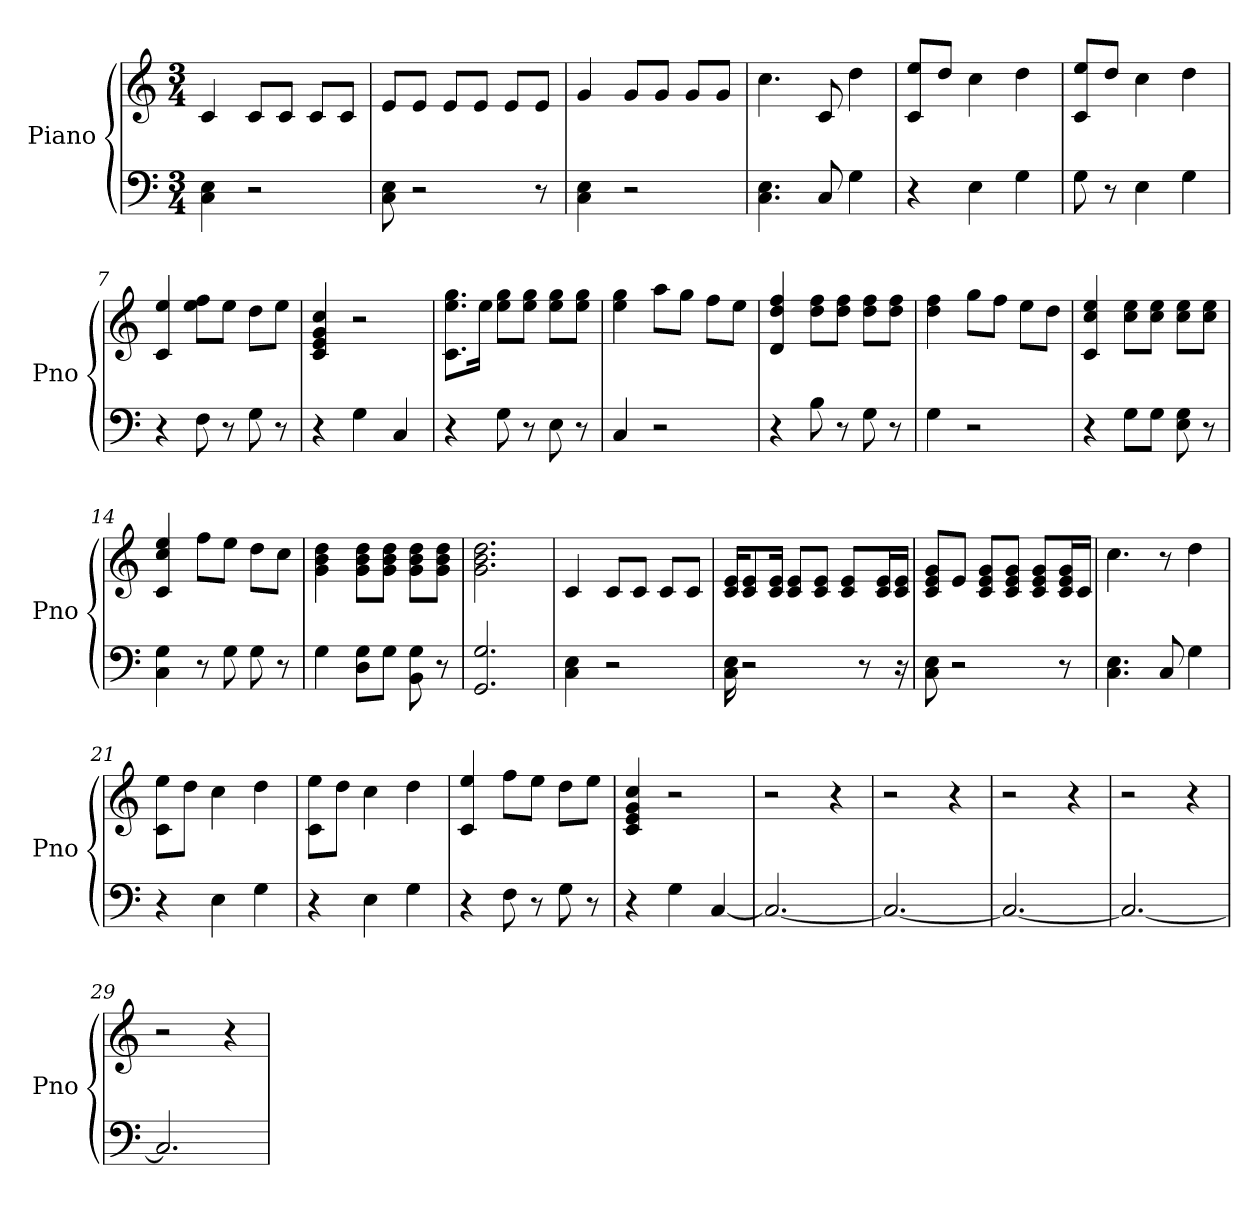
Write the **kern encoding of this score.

**kern	**kern
*part1	*part1
*staff2	*staff1
*I"Piano	*
*I'Pno	*
*clefF4	*clefG2
*k[]	*k[]
*C:	*C:
*M3/4	*M3/4
*MM107	*MM107
=1	=1
4C 4E	4c
2r	8c/L
.	8c/J
.	8c/L
.	8c/J
=2	=2
8C 8E	8e/L
2r	8e/J
.	8e/L
.	8e/J
.	8e/L
8r	8e/J
=3	=3
4E 4C	4g
2r	8g/L
.	8g/J
.	8g/L
.	8g/J
=4	=4
4.C 4.E	4.cc
8C	8c
4G	4dd
=5	=5
4r	8c/ 8ee/L
.	8dd/J
4E	4cc
4G	4dd
=6	=6
8G	8c/ 8ee/L
8r	8dd/J
4E	4cc
4G	4dd
=7	=7
4r	4c 4ee
8F	8ff\ 8ee\L
8r	8ee\J
8G	8dd\L
8r	8ee\J
=8	=8
4r	4c 4e 4g 4cc
4G	2r
4C	.
=9	=9
4r	8.gg\ 8.ee\ 8.c\L
.	16ee\Jk
8G	8gg\ 8ee\L
8r	8gg\ 8ee\J
8E	8gg\ 8ee\L
8r	8gg\ 8ee\J
=10	=10
4C	4gg 4ee
2r	8aa\L
.	8gg\J
.	8ff\L
.	8ee\J
=11	=11
4r	4ff 4d 4dd
8B	8dd\ 8ff\L
8r	8dd\ 8ff\J
8G	8dd\ 8ff\L
8r	8dd\ 8ff\J
=12	=12
4G	4dd 4ff
2r	8gg\L
.	8ff\J
.	8ee\L
.	8dd\J
=13	=13
4r	4ee 4cc 4c
8G\L	8cc\ 8ee\L
8G\J	8cc\ 8ee\J
8G 8E	8cc\ 8ee\L
8r	8cc\ 8ee\J
=14	=14
4G 4C	4c 4cc 4ee
8r	8ff\L
8G	8ee\J
8G	8dd\L
8r	8cc\J
=15	=15
4G	4b 4g 4dd
8D\ 8G\L	8dd\ 8g\ 8b\L
8G\J	8g\ 8dd\ 8b\J
8BB 8G	8dd\ 8g\ 8b\L
8r	8dd\ 8g\ 8b\J
=16	=16
2.G 2.GG	2.b 2.dd 2.g
=17	=17
4C 4E	4c
2r	8c/L
.	8c/J
.	8c/L
.	8c/J
=18	=18
16E 16C	16c/ 16e/KL
2r	8e/ 8c/
.	16e/ 16c/Jk
.	8c/ 8e/L
.	8c/ 8e/J
.	8c/ 8e/L
8r	.
.	16c/ 16e/L
16r	16c/ 16e/JJ
=19	=19
8E 8C	8c/ 8g/ 8e/L
2r	8e/J
.	8c/ 8g/ 8e/L
.	8c/ 8g/ 8e/J
.	8c/ 8g/ 8e/L
8r	16e/ 16c/ 16g/L
.	16c/JJ
=20	=20
4.E 4.C	4.cc
8C	8r
4G	4dd
=21	=21
4r	8ee\ 8c\L
.	8dd\J
4E	4cc
4G	4dd
=22	=22
4r	8ee\ 8c\L
.	8dd\J
4E	4cc
4G	4dd
=23	=23
4r	4c 4ee
8F	8ff\L
8r	8ee\J
8G	8dd\L
8r	8ee\J
=24	=24
4r	4cc 4c 4g 4e
4G	2r
[4C	.
=25	=25
2.C_	2r
.	4r
=26	=26
2.C_	2r
.	4r
=27	=27
2.C_	2r
.	4r
=28	=28
2.C_	2r
.	4r
=29	=29
2.C]	2r
.	4r
=	=
*-	*-
